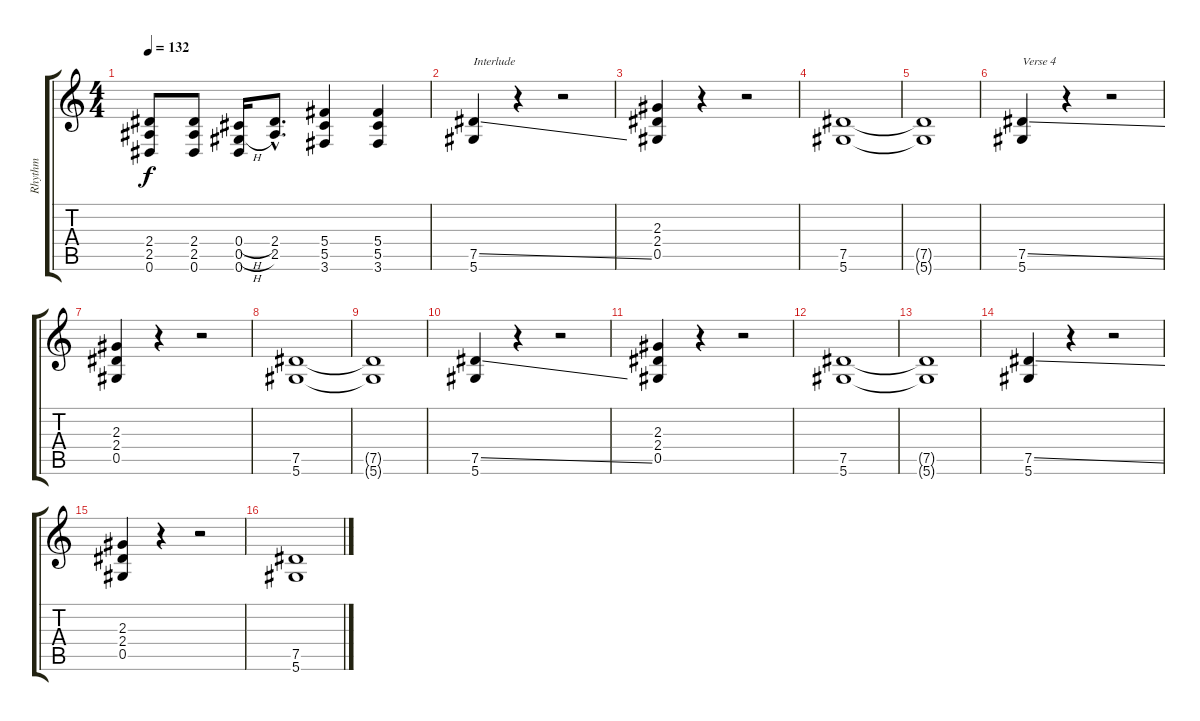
\track ("Rhythm" "Rhythm") {instrument distortionguitar}
\staff {score tabs}
\tuning (Eb4 Bb3 Gb3 Db3 Ab2 Eb2) {hide}
\ts (4 4)
\tempo 132
\clef g2
\ks c
(2.4{t} 2.5{t} 0.6{t}).8{dy f} (2.4 2.5 0.6).8 (0.4{h} 0.5{h} 0.6).16 (2.4{hac} 2.5{hac}).8{d} (5.4 5.5 3.6).4 (5.4 5.5 3.6).4 |
(7.5{ss} 5.6).4{txt "Interlude"} r.4 r.2 |
(2.3 2.4 0.5).4 r.4 r.2 |
(7.5 5.6).1 |
(7.5{t} 5.6{t}).1 |
(7.5{ss} 5.6).4{txt "Verse 4"} r.4 r.2 |
(2.3 2.4 0.5).4 r.4 r.2 |
(7.5 5.6).1 |
(7.5{t} 5.6{t}).1 |
(7.5{ss} 5.6).4 r.4 r.2 |
(2.3 2.4 0.5).4 r.4 r.2 |
(7.5 5.6).1 |
(7.5{t} 5.6{t}).1 |
(7.5{ss} 5.6).4 r.4 r.2 |
(2.3 2.4 0.5).4 r.4 r.2 |
(7.5 5.6).1
